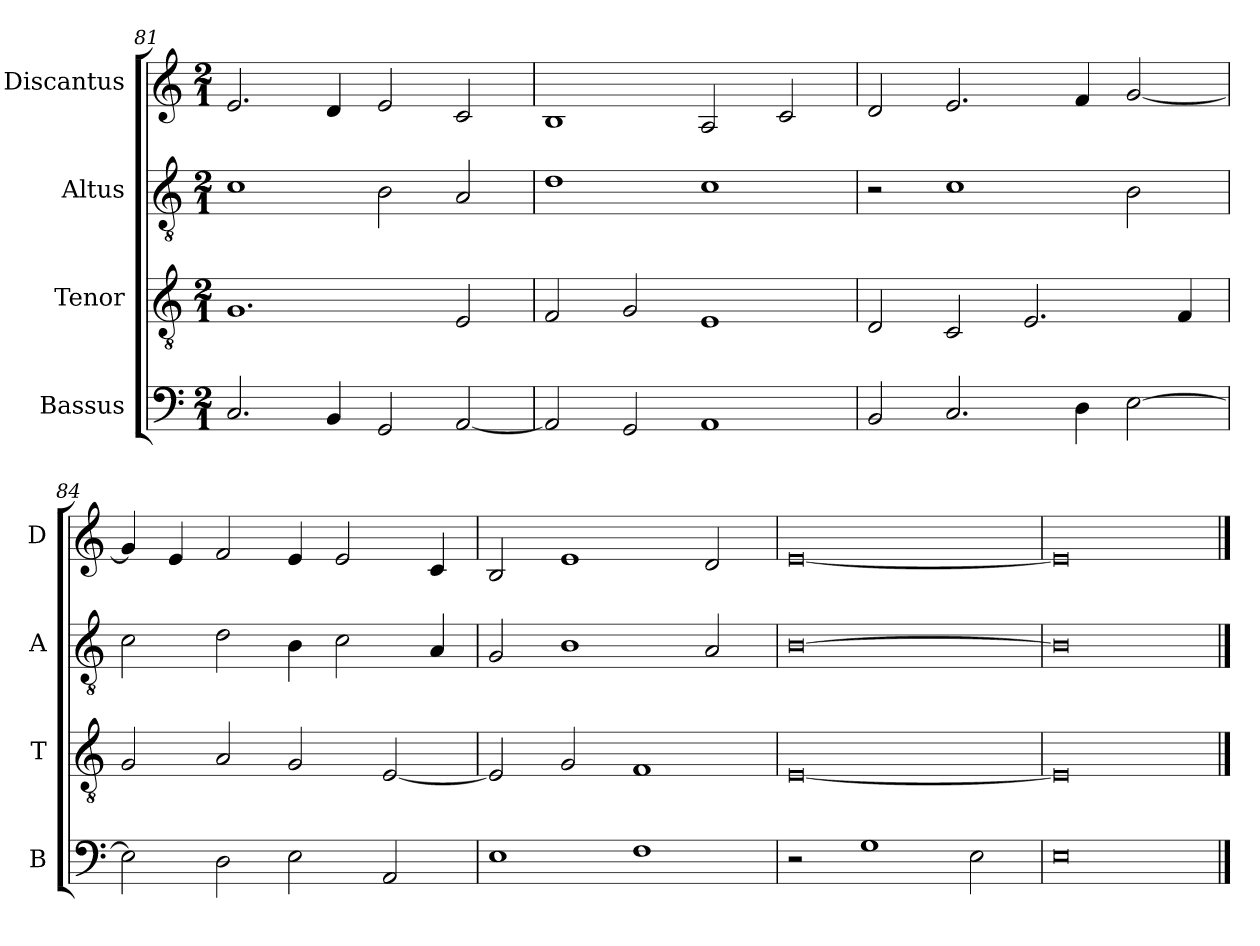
**kern	**kern	**kern	**kern
*part4	*part3	*part2	*part1
*staff4	*staff3	*staff2	*staff1
*I"Bassus	*I"Tenor	*I"Altus	*I"Discantus
*I'B	*I'T	*I'A	*I'D
*clefF4	*clefGv2	*clefGv2	*clefG2
*k[]	*k[]	*k[]	*k[]
*M2/1	*M2/1	*M2/1	*M2/1
=81	=81	=81	=81
2.C/	1.G	1c	2.e/
4BB/	.	.	4d/
2GG/	.	2B\	2e/
[2AA/	2E/	2A/	2c/
=82	=82	=82	=82
2AA/]	2F/	1d	1B
2GG/	2G/	.	.
1AA	1E	1c	2A/
.	.	.	2c/
=83	=83	=83	=83
2BB/	2D/	2r	2d/
2.C/	2C/	1c	2.e/
.	2.E/	.	.
4D\	.	.	4f/
[2E\	.	2B\	[2g/
.	4F/	.	.
=84	=84	=84	=84
2E\]	2G/	2c\	4g/]
.	.	.	4e/
2D\	2A/	2d\	2f/
2E\	2G/	4B\	4e/
.	.	2c\	2e/
2AA/	[2E/	.	.
.	.	4A/	4c/
=85	=85	=85	=85
1E	2E/]	2G/	2B/
.	2G/	1B	1e
1F	1F	.	.
.	.	2A/	2d/
=86	=86	=86	=86
2r	[0E	[0B	[0e
1G	.	.	.
2E\	.	.	.
=87	=87	=87	=87
0E	0E]	0B]	0e]
==	==	==	==
*-	*-	*-	*-
